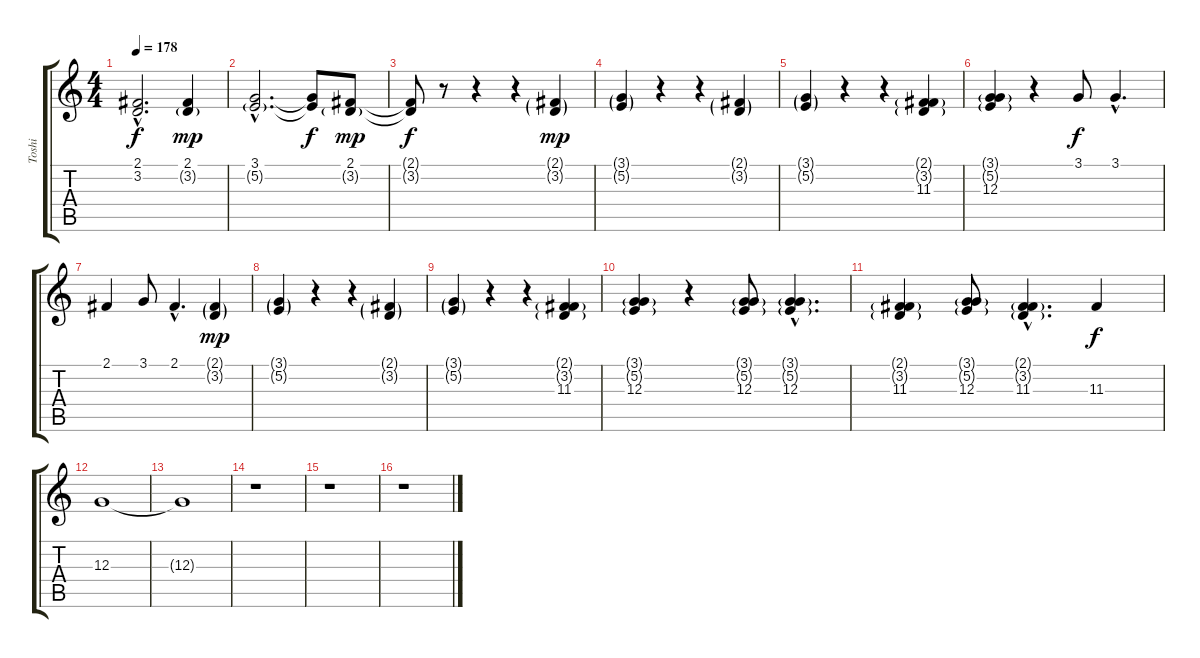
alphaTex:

\track ("Toshi" "Toshi") {instrument trumpet}
\staff {score tabs}
\tuning (E4 B3 G3 D3 A2 E2) {hide}
\ts (4 4)
\tempo 178
\clef g2
\ks c
(2.1{hac t} 3.2{hac t}).2{d dy f} (2.1 3.2{g}).4{dy mp} |
(3.1{hac} 5.2{g hac}).2{d} (3.1{t} 5.2{t}).8{dy f} (2.1 3.2{g}).8{dy mp} |
(2.1{t} 3.2{t}).8{dy f} r.8 r.4 r.4 (2.1{g} 3.2{g}).4{dy mp} |
(3.1{g} 5.2{g}).4 r.4 r.4 (2.1{g} 3.2{g}).4 |
(3.1{g} 5.2{g}).4 r.4 r.4 (2.1{g} 3.2{g} 11.3).4 |
(3.1{g} 5.2{g} 12.3).4 r.4 3.1.8{dy f} 3.1{hac}.4{d} |
2.1.4 3.1.8 2.1{hac}.4{d} (2.1{g} 3.2{g}).4{dy mp} |
(3.1{g} 5.2{g}).4 r.4 r.4 (2.1{g} 3.2{g}).4 |
(3.1{g} 5.2{g}).4 r.4 r.4 (2.1{g} 3.2{g} 11.3).4 |
(3.1{g} 5.2{g} 12.3).4 r.4 (3.1{g} 5.2{g} 12.3).8 (3.1{g hac} 5.2{g hac} 12.3{hac}).4{d} |
(2.1{g} 3.2{g} 11.3).4 (3.1{g} 5.2{g} 12.3).8 (2.1{g hac} 3.2{g hac} 11.3{hac}).4{d} 11.3.4{dy f} |
12.3.1 |
12.3{t}.1 |
r.1 |
r.1 |
r.1
